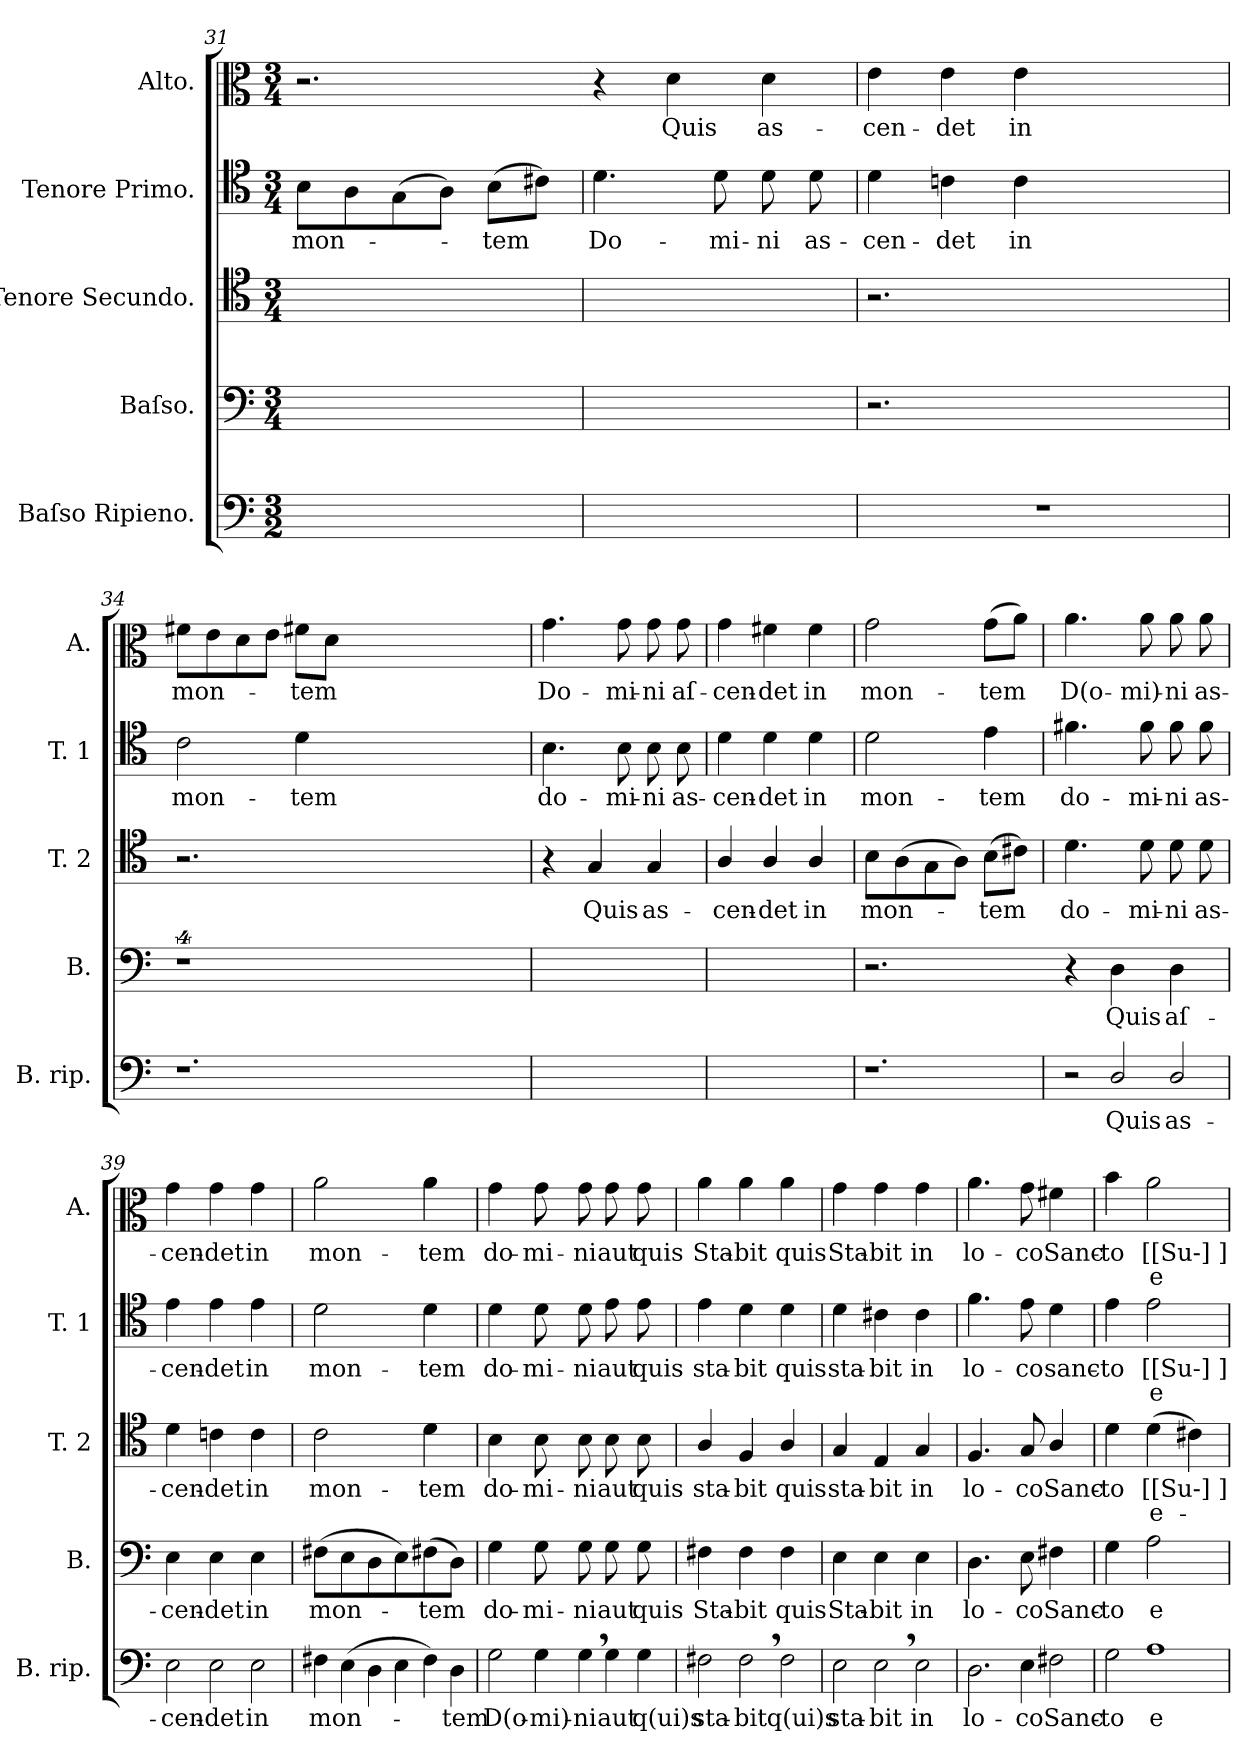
**kern	**text	**kern	**text	**kern	**text	**text	**kern	**text	**text	**kern	**text	**text
*part5	*part5	*part4	*part4	*part3	*part3	*part3	*part2	*part2	*part2	*part1	*part1	*part1
*staff5	*staff5	*staff4	*staff4	*staff3	*staff3	*staff3	*staff2	*staff2	*staff2	*staff1	*staff1	*staff1
*I"Baſso Ripieno.	*	*I"Baſso.	*	*I"Tenore Secundo.	*	*	*I"Tenore Primo.	*	*	*I"Alto.	*	*
*I'B. rip.	*	*I'B.	*	*I'T. 2	*	*	*I'T. 1	*	*	*I'A.	*	*
*clefF4	*	*clefF4	*	*clefC4	*	*	*clefC4	*	*	*clefC3	*	*
*k[]	*	*k[]	*	*k[]	*	*	*k[]	*	*	*k[]	*	*
*M3/2	*	*M3/4	*	*M3/4	*	*	*M3/4	*	*	*M3/4	*	*
=31	=31	=31	=31	=31	=31	=31	=31	=31	=31	=31	=31	=31
2.ryy	.	2.ryy	.	2.ryy	.	.	8B\L	mon-	.	2.r	.	.
.	.	.	.	.	.	.	8A\	.	.	.	.	.
.	.	.	.	.	.	.	(8G\	.	.	.	.	.
.	.	.	.	.	.	.	8A\J)	.	.	.	.	.
.	.	.	.	.	.	.	(8B\L	-tem	.	.	.	.
.	.	.	.	.	.	.	8c#X\J)	.	.	.	.	.
=32	=32-	=32	=32-	=32	=32-	=32-	=32	=32-	=32-	=32-	=32-	=32-
2.ryy	.	2.ryy	.	2.ryy	.	.	4.d\	Do-	.	4r	.	.
.	.	.	.	.	.	.	.	.	.	4d\	Quis	.
.	.	.	.	.	.	.	8d\	-mi-	.	.	.	.
.	.	.	.	.	.	.	8d\	-ni	.	4d\	as-	.
.	.	.	.	.	.	.	8d\	as-	.	.	.	.
=33	=33	=33	=33	=33	=33	=33	=33	=33	=33	=33	=33	=33
1.r	.	2.r	.	2.r	.	.	4d\	-cen-	.	4e\	-cen-	.
.	.	.	.	.	.	.	4cn\	-det	.	4e\	-det	.
.	.	.	.	.	.	.	4c\	in	.	4e\	in	.
.	.	2.ryy	.	2.ryy	.	.	2.ryy	.	.	2.ryy	.	.
=34	=34	=34	=34	=34	=34	=34	=34	=34	=34	=34	=34	=34
1.r	.	4%9r	.	2.r	.	.	2c\	mon-	.	8f#X\L	mon-	.
.	.	.	.	.	.	.	.	.	.	8e\	.	.
.	.	.	.	.	.	.	.	.	.	8d\	.	.
.	.	.	.	.	.	.	.	.	.	8e\J	.	.
.	.	.	.	.	.	.	4d\	-tem	.	8f#X\L	-tem	.
.	.	.	.	.	.	.	.	.	.	8d\J	.	.
.	.	.	.	1.ryy	.	.	1.ryy	.	.	1.ryy	.	.
2.ryy	.	.	.	.	.	.	.	.	.	.	.	.
=35	=35	=35	=35	=35	=35	=35	=35	=35	=35	=35	=35	=35
2.ryy	.	2.ryy	.	4r	.	.	4.B\	do-	.	4.g\	Do-	.
.	.	.	.	4G/	Quis	.	.	.	.	.	.	.
.	.	.	.	.	.	.	8B\	-mi-	.	8g\	-mi-	.
.	.	.	.	4G/	as-	.	8B\	-ni	.	8g\	-ni	.
.	.	.	.	.	.	.	8B\	as-	.	8g\	aſ-	.
=36	=36	=36	=36	=36	=36	=36	=36	=36	=36	=36	=36	=36
2.ryy	.	2.ryy	.	4A/	-cen-	.	4d\	-cen-	.	4g\	-cen-	.
.	.	.	.	4A/	-det	.	4d\	-det	.	4f#X\	-det	.
.	.	.	.	4A/	in	.	4d\	in	.	4f#\	in	.
=37	=37	=37	=37	=37	=37	=37	=37	=37	=37	=37	=37	=37
!LO:N:vis=1.	!	!	!	!	!	!	!	!	!	!	!	!
2.r	.	2.r	.	8B\L	mon-	.	2d\	mon-	.	2g\	mon-	.
.	.	.	.	(8A\	.	.	.	.	.	.	.	.
.	.	.	.	8G\	.	.	.	.	.	.	.	.
.	.	.	.	8A\J)	.	.	.	.	.	.	.	.
.	.	.	.	(8B\L	-tem	.	4e\	-tem	.	(8g\L	-tem	.
.	.	.	.	8c#X\J)	.	.	.	.	.	8a\J)	.	.
=38	=38	=38-	=38	=38	=38	=38	=38	=38	=38	=38	=38	=38
!LO:N:vis=2	!	!	!	!	!	!	!	!	!	!	!	!
4r	.	4r	.	4.d\	do-	.	4.f#X\	do-	.	4.a\	D(o-	.
!LO:N:vis=2	!	!	!	!	!	!	!	!	!	!	!	!
4D/	Quis	4D\	Quis	.	.	.	.	.	.	.	.	.
.	.	.	.	8d\	-mi-	.	8f#\	-mi-	.	8a\	-mi)-	.
!LO:N:vis=2	!	!	!	!	!	!	!	!	!	!	!	!
4D/	as-	4D\	aſ-	8d\	-ni	.	8f#\	-ni	.	8a\	-ni	.
.	.	.	.	8d\	as-	.	8f#\	as-	.	8a\	as-	.
=39	=39	=39	=39	=39	=39	=39	=39	=39	=39	=39	=39	=39
!LO:N:vis=2	!	!	!	!	!	!	!	!	!	!	!	!
4E\	-cen-	4E\	-cen-	4d\	-cen-	.	4e\	-cen-	.	4g\	-cen-	.
!LO:N:vis=2	!	!	!	!	!	!	!	!	!	!	!	!
4E\	-det	4E\	-det	4cn\	-det	.	4e\	-det	.	4g\	-det	.
!LO:N:vis=2	!	!	!	!	!	!	!	!	!	!	!	!
4E\	in	4E\	in	4c\	in	.	4e\	in	.	4g\	in	.
=40	=40	=40	=40	=40	=40	=40	=40	=40	=40	=40	=40	=40
!LO:N:vis=4	!	!	!	!	!	!	!	!	!	!	!	!
8F#X\	mon-	(8F#X\L	mon-	2c\	mon-	.	2d\	mon-	.	2a\	mon-	.
!LO:N:vis=4	!	!	!	!	!	!	!	!	!	!	!	!
(8E\	.	8E\	.	.	.	.	.	.	.	.	.	.
!LO:N:vis=4	!	!	!	!	!	!	!	!	!	!	!	!
8D\	.	8D\	.	.	.	.	.	.	.	.	.	.
!LO:N:vis=4	!	!	!	!	!	!	!	!	!	!	!	!
8E\	.	8E\)	.	.	.	.	.	.	.	.	.	.
!LO:N:vis=4	!	!	!	!	!	!	!	!	!	!	!	!
8F#\)	.	(8F#X\	-tem	4d\	-tem	.	4d\	-tem	.	4a\	-tem	.
!LO:N:vis=4	!	!	!	!	!	!	!	!	!	!	!	!
8D\	-tem	8D\J)	.	.	.	.	.	.	.	.	.	.
=41	=41	=41	=41	=41	=41	=41	=41	=41	=41	=41	=41	=41
!LO:N:vis=2	!	!	!	!	!	!	!	!	!	!	!	!
4G\	D(o-	4G\	do-	4B\	do-	.	4d\	do-	.	4g\	do-	.
!LO:N:vis=4	!	!	!	!	!	!	!	!	!	!	!	!
8G\	-mi)-	8G\	-mi-	8B\	-mi-	.	8d\	-mi-	.	8g\	-mi-	.
!LO:N:vis=4	!	!	!	!	!	!	!	!	!	!	!	!
8G,<\	-ni	8G\	-ni	8B\	-ni	.	8d\	-ni	.	8g\	-ni	.
!LO:N:vis=4	!	!	!	!	!	!	!	!	!	!	!	!
8G\	aut	8G\	aut	8B\	aut	.	8e\	aut	.	8g\	aut	.
!LO:N:vis=4	!	!	!	!	!	!	!	!	!	!	!	!
8G\	q(ui)s	8G\	quis	8B\	quis	.	8e\	quis	.	8g\	quis	.
=42	=42	=42	=42	=42	=42	=42	=42	=42	=42	=42	=42	=42
!LO:N:vis=2	!	!	!	!	!	!	!	!	!	!	!	!
4F#X\	sta-	4F#X\	Sta-	4A/	sta-	.	4e\	sta-	.	4a\	Sta-	.
!LO:N:vis=2	!	!	!	!	!	!	!	!	!	!	!	!
4F#,<\	bit	4F#\	-bit	4F/	-bit	.	4d\	-bit	.	4a\	-bit	.
!LO:N:vis=2	!	!	!	!	!LO:LY:i	!	!	!	!	!	!	!
4F#\	q(ui)s	4F#\	quis	4A/	quis	.	4d\	quis	.	4a\	quis	.
=43	=43	=43	=43	=43	=43	=43	=43	=43	=43	=43	=43	=43
!LO:N:vis=2	!	!	!	!	!LO:LY:i	!	!	!	!	!	!	!
4E\	sta-	4E\	Sta-	4G/	sta-	.	4d\	sta-	.	4g\	Sta-	.
!LO:N:vis=2	!	!	!	!	!LO:LY:i	!	!	!	!	!	!	!
4E,<\	-bit	4E\	-bit	4E/	-bit	.	4c#X\	-bit	.	4g\	-bit	.
!LO:N:vis=2	!	!	!	!	!	!	!	!	!	!	!	!
4E\	in	4E\	in	4G/	in	.	4c#\	in	.	4g\	in	.
=44	=44	=44	=44	=44	=44	=44	=44	=44	=44	=44	=44	=44
!LO:N:vis=2.	!	!	!	!	!	!	!	!	!	!	!	!
4.D\	lo-	4.D\	lo-	4.F/	lo-	.	4.f\	lo-	.	4.a\	lo-	.
!LO:N:vis=4	!	!	!	!	!	!	!	!	!	!	!	!
8E\	-co	8E\	-co	8G/	-co	.	8e\	-co	.	8g\	-co	.
!LO:N:vis=2	!	!	!	!	!	!	!	!	!	!	!	!
4F#X\	Sanc-	4F#X\	Sanc-	4A/	Sanc-	.	4d\	sanc-	.	4f#X\	Sanc-	.
=45	=45	=45	=45	=45	=45	=45	=45	=45	=45	=45	=45	=45
!LO:N:vis=2	!	!	!	!	!	!	!	!	!	!	!	!
4G\	-to	4G\	-to	4d\	-to	.	4e\	-to	.	4b\	-to	.
!LO:N:vis=1	!	!	!	!	!	!	!	!	!	!	!	!
2A\	e-	2A\	e-	(4d\	[[Su-]]	e-	2e\	[[Su-]]	e	2a\	[[Su-]]	e-
.	.	.	.	4c#X\)	.	.	.	.	.	.	.	.
=	=	=	=	=	=	=	=	=	=	=	=	=
*-	*-	*-	*-	*-	*-	*-	*-	*-	*-	*-	*-	*-
